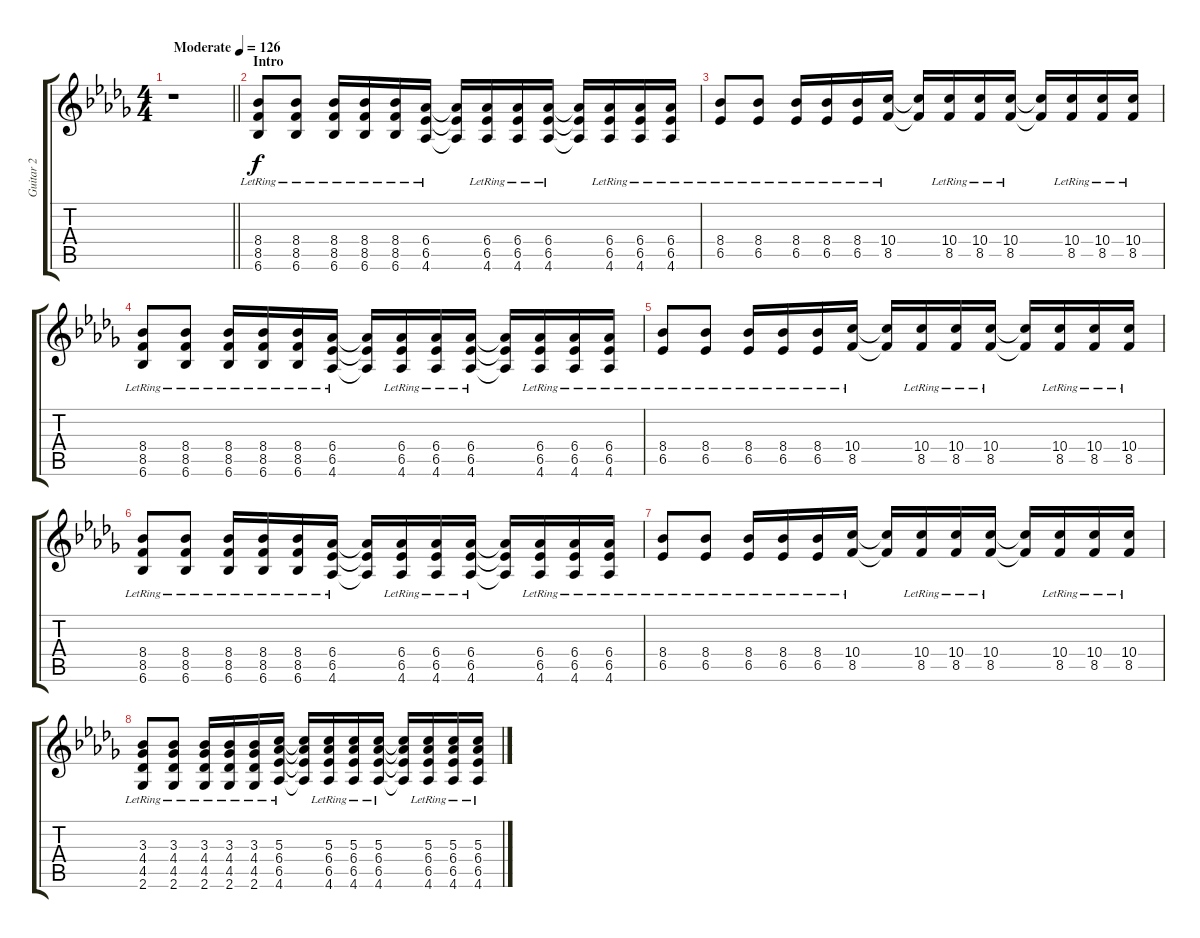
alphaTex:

\track ("Guitar 2" "Guitar 2") {instrument overdrivenguitar}
\staff {score tabs}
\tuning (E4 B3 G3 D3 A2 E2) {hide}
\ts (4 4)
\tempo (126 "Moderate")
\clef g2
\barLineRight lightlight
\ks db
r.1{dy f instrument overdrivenguitar} |
\section ("" "Intro")
(8.4{lr} 8.5{lr} 6.6{lr}).8 (8.4{lr} 8.5{lr} 6.6{lr}).8 (8.4{lr} 8.5{lr} 6.6{lr}).16 (8.4{lr} 8.5{lr} 6.6{lr}).16 (8.4{lr} 8.5{lr} 6.6{lr}).16 (6.4{lr} 6.5{lr} 4.6{lr}).16 (6.4{t} 6.5{t} 4.6{t}).16 (6.4{lr} 6.5{lr} 4.6{lr}).16 (6.4{lr} 6.5{lr} 4.6{lr}).16 (6.4{lr} 6.5{lr} 4.6{lr}).16 (6.4{t} 6.5{t} 4.6{t}).16 (6.4{lr} 6.5{lr} 4.6{lr}).16 (6.4{lr} 6.5{lr} 4.6{lr}).16 (6.4{lr} 6.5{lr} 4.6{lr}).16 |
(8.4{lr} 6.5{lr}).8 (8.4{lr} 6.5{lr}).8 (8.4{lr} 6.5{lr}).16 (8.4{lr} 6.5{lr}).16 (8.4{lr} 6.5{lr}).16 (10.4{lr} 8.5{lr}).16 (10.4{t} 8.5{t}).16 (10.4{lr} 8.5{lr}).16 (10.4{lr} 8.5{lr}).16 (10.4{lr} 8.5{lr}).16 (10.4{t} 8.5{t}).16 (10.4{lr} 8.5{lr}).16 (10.4{lr} 8.5{lr}).16 (10.4{lr} 8.5{lr}).16 |
(8.4{lr} 8.5{lr} 6.6{lr}).8 (8.4{lr} 8.5{lr} 6.6{lr}).8 (8.4{lr} 8.5{lr} 6.6{lr}).16 (8.4{lr} 8.5{lr} 6.6{lr}).16 (8.4{lr} 8.5{lr} 6.6{lr}).16 (6.4{lr} 6.5{lr} 4.6{lr}).16 (6.4{t} 6.5{t} 4.6{t}).16 (6.4{lr} 6.5{lr} 4.6{lr}).16 (6.4{lr} 6.5{lr} 4.6{lr}).16 (6.4{lr} 6.5{lr} 4.6{lr}).16 (6.4{t} 6.5{t} 4.6{t}).16 (6.4{lr} 6.5{lr} 4.6{lr}).16 (6.4{lr} 6.5{lr} 4.6{lr}).16 (6.4{lr} 6.5{lr} 4.6{lr}).16 |
(8.4{lr} 6.5{lr}).8 (8.4{lr} 6.5{lr}).8 (8.4{lr} 6.5{lr}).16 (8.4{lr} 6.5{lr}).16 (8.4{lr} 6.5{lr}).16 (10.4{lr} 8.5{lr}).16 (10.4{t} 8.5{t}).16 (10.4{lr} 8.5{lr}).16 (10.4{lr} 8.5{lr}).16 (10.4{lr} 8.5{lr}).16 (10.4{t} 8.5{t}).16 (10.4{lr} 8.5{lr}).16 (10.4{lr} 8.5{lr}).16 (10.4{lr} 8.5{lr}).16 |
(8.4{lr} 8.5{lr} 6.6{lr}).8 (8.4{lr} 8.5{lr} 6.6{lr}).8 (8.4{lr} 8.5{lr} 6.6{lr}).16 (8.4{lr} 8.5{lr} 6.6{lr}).16 (8.4{lr} 8.5{lr} 6.6{lr}).16 (6.4{lr} 6.5{lr} 4.6{lr}).16 (6.4{t} 6.5{t} 4.6{t}).16 (6.4{lr} 6.5{lr} 4.6{lr}).16 (6.4{lr} 6.5{lr} 4.6{lr}).16 (6.4{lr} 6.5{lr} 4.6{lr}).16 (6.4{t} 6.5{t} 4.6{t}).16 (6.4{lr} 6.5{lr} 4.6{lr}).16 (6.4{lr} 6.5{lr} 4.6{lr}).16 (6.4{lr} 6.5{lr} 4.6{lr}).16 |
(8.4{lr} 6.5{lr}).8 (8.4{lr} 6.5{lr}).8 (8.4{lr} 6.5{lr}).16 (8.4{lr} 6.5{lr}).16 (8.4{lr} 6.5{lr}).16 (10.4{lr} 8.5{lr}).16 (10.4{t} 8.5{t}).16 (10.4{lr} 8.5{lr}).16 (10.4{lr} 8.5{lr}).16 (10.4{lr} 8.5{lr}).16 (10.4{t} 8.5{t}).16 (10.4{lr} 8.5{lr}).16 (10.4{lr} 8.5{lr}).16 (10.4{lr} 8.5{lr}).16 |
(3.3 4.4{lr} 4.5{lr} 2.6{lr}).8 (3.3 4.4{lr} 4.5{lr} 2.6{lr}).8 (3.3 4.4{lr} 4.5{lr} 2.6{lr}).16 (3.3 4.4{lr} 4.5{lr} 2.6{lr}).16 (3.3 4.4{lr} 4.5{lr} 2.6{lr}).16 (5.3 6.4{lr} 6.5{lr} 4.6{lr}).16 (5.3{t} 6.4{t} 6.5{t} 4.6{t}).16 (5.3 6.4{lr} 6.5{lr} 4.6{lr}).16 (5.3 6.4{lr} 6.5{lr} 4.6{lr}).16 (5.3 6.4{lr} 6.5{lr} 4.6{lr}).16 (5.3{t} 6.4{t} 6.5{t} 4.6{t}).16 (5.3 6.4{lr} 6.5{lr} 4.6{lr}).16 (5.3 6.4{lr} 6.5{lr} 4.6{lr}).16 (5.3 6.4{lr} 6.5{lr} 4.6{lr}).16
